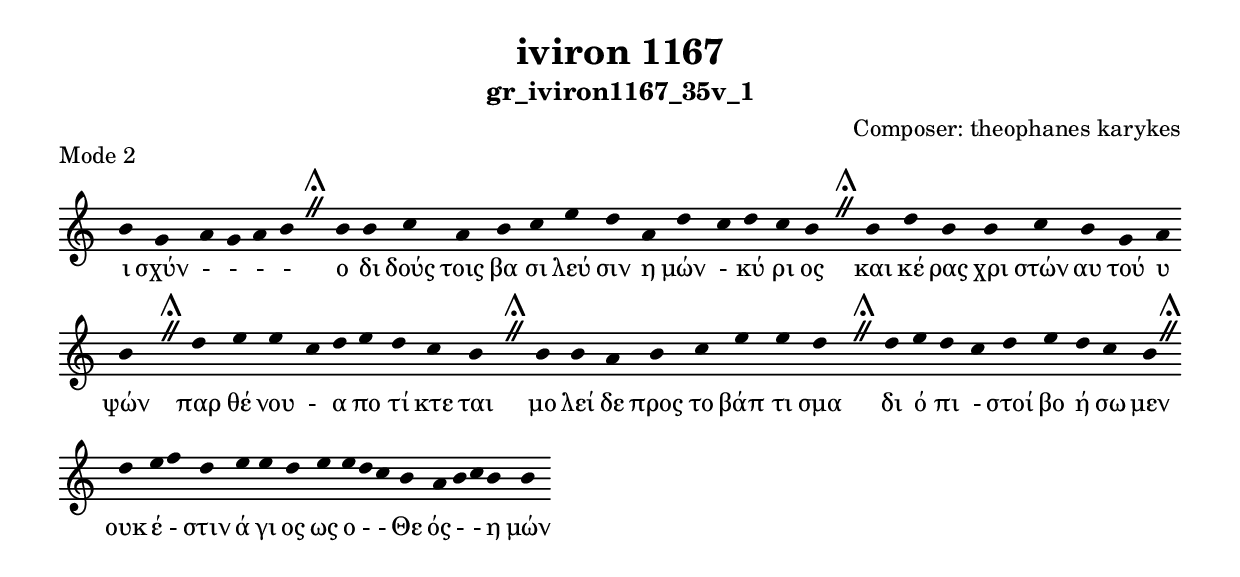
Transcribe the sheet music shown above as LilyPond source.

\include "gregorian.ly"

	\header {
 	  title = "iviron 1167"
	  subtitle = "gr_iviron1167_35v_1"
	  composer = "Composer: theophanes karykes"
	  piece = "Mode 2"
	}

	chant = {
	  b'4 g'4 a'4 g'4 a'4 b'4 \divisioMaior
 b'4 b'4 c''4 a'4 b'4 c''4 e''4 d''4 a'4 d''4 c''4 d''4 c''4 b'4 \divisioMaior
 b'4 d''4 b'4 b'4 c''4 b'4 g'4 a'4 b'4 \divisioMaior
 d''4 e''4 e''4 c''4 d''4 e''4 d''4 c''4 b'4 \divisioMaior
 b'4 b'4 a'4 b'4 c''4 e''4 e''4 d''4 \divisioMaior
 d''4 e''4 d''4 c''4 d''4 e''4 d''4 c''4 b'4 \divisioMaior
 d''4 e''4 f''4 d''4 e''4 e''4 d''4 e''4 e''4 d''4 c''4 b'4 a'4 b'4 c''4 b'4 b'4\finalis
	}

	verba = \lyricmode {ι σχύν -  -  -  - 
ο δι δούς τοις βα σι λεύ σιν η μών - κύ ρι ος 
και κέ ρας χρι στών αυ τού υ ψών 
παρ θέ νου - α πο τί κτε ται 
μο λεί δε προς το βάπ τι σμα 
δι ό πι - στοί βο ή σω μεν 
ουκ έ - στιν ά γι ος ως ο -  - Θε ός -  - η μών 
	}


	\score {
	  \new Staff <<
	  \new Voice = "melody" \chant
	  \new Lyrics = "one" \lyricsto melody \verba
	  >>
	  \layout {
	    \context {
	      \Staff
	      \remove "Time_signature_engraver"
	      \remove "Bar_engraver"
	    }
	    \context {
	      \Voice
	      \remove "Stem_engraver"
	    }
	  }
	}